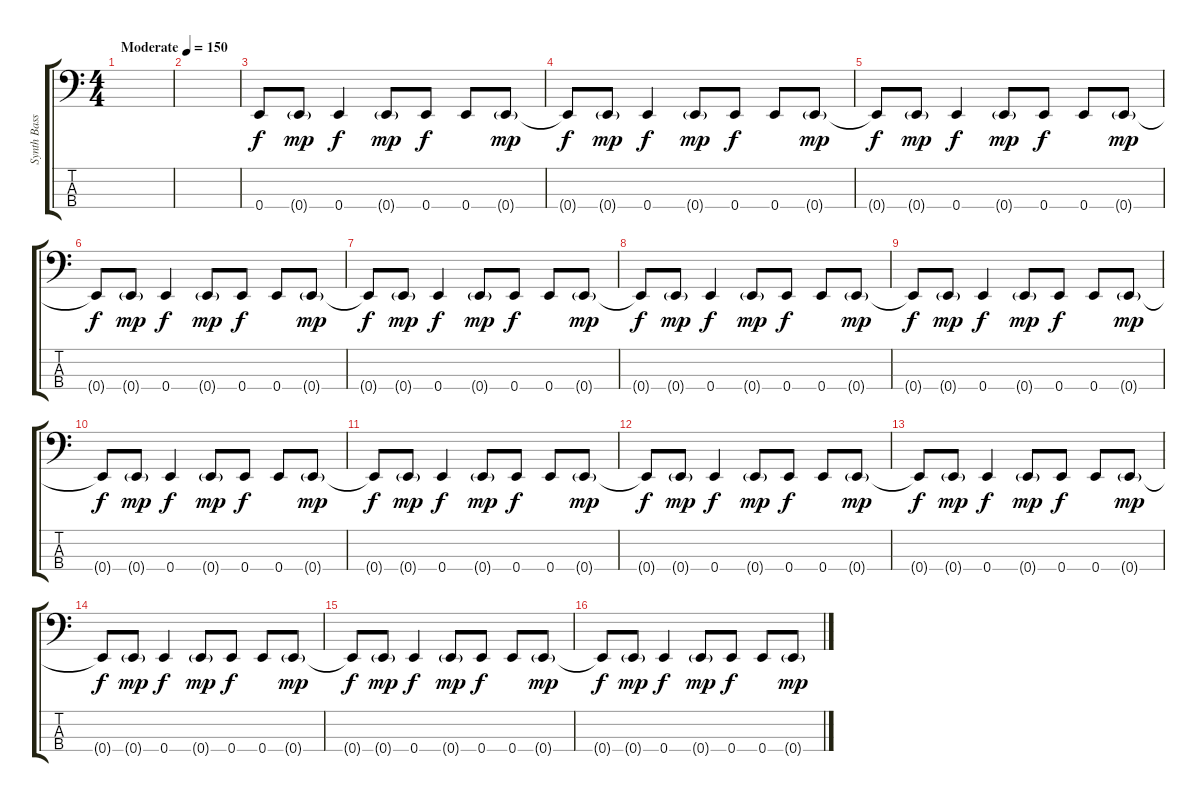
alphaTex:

\track ("Synth Bass" "Synth Bass") {instrument synthbass1}
\staff {score tabs}
\tuning (G2 D2 A1 E1) {hide}
\ts (4 4)
\tempo (150 "Moderate")
\clef f4
\ks c
|
|
0.4.8 0.4{g}.8{dy mp} 0.4.4{dy f} 0.4{g}.8{dy mp} 0.4.8{dy f} 0.4.8 0.4{g}.8{dy mp} |
0.4{t}.8{dy f} 0.4{g}.8{dy mp} 0.4.4{dy f} 0.4{g}.8{dy mp} 0.4.8{dy f} 0.4.8 0.4{g}.8{dy mp} |
0.4{t}.8{dy f} 0.4{g}.8{dy mp} 0.4.4{dy f} 0.4{g}.8{dy mp} 0.4.8{dy f} 0.4.8 0.4{g}.8{dy mp} |
0.4{t}.8{dy f} 0.4{g}.8{dy mp} 0.4.4{dy f} 0.4{g}.8{dy mp} 0.4.8{dy f} 0.4.8 0.4{g}.8{dy mp} |
0.4{t}.8{dy f} 0.4{g}.8{dy mp} 0.4.4{dy f} 0.4{g}.8{dy mp} 0.4.8{dy f} 0.4.8 0.4{g}.8{dy mp} |
0.4{t}.8{dy f} 0.4{g}.8{dy mp} 0.4.4{dy f} 0.4{g}.8{dy mp} 0.4.8{dy f} 0.4.8 0.4{g}.8{dy mp} |
0.4{t}.8{dy f} 0.4{g}.8{dy mp} 0.4.4{dy f} 0.4{g}.8{dy mp} 0.4.8{dy f} 0.4.8 0.4{g}.8{dy mp} |
0.4{t}.8{dy f} 0.4{g}.8{dy mp} 0.4.4{dy f} 0.4{g}.8{dy mp} 0.4.8{dy f} 0.4.8 0.4{g}.8{dy mp} |
0.4{t}.8{dy f} 0.4{g}.8{dy mp} 0.4.4{dy f} 0.4{g}.8{dy mp} 0.4.8{dy f} 0.4.8 0.4{g}.8{dy mp} |
0.4{t}.8{dy f} 0.4{g}.8{dy mp} 0.4.4{dy f} 0.4{g}.8{dy mp} 0.4.8{dy f} 0.4.8 0.4{g}.8{dy mp} |
0.4{t}.8{dy f} 0.4{g}.8{dy mp} 0.4.4{dy f} 0.4{g}.8{dy mp} 0.4.8{dy f} 0.4.8 0.4{g}.8{dy mp} |
0.4{t}.8{dy f} 0.4{g}.8{dy mp} 0.4.4{dy f} 0.4{g}.8{dy mp} 0.4.8{dy f} 0.4.8 0.4{g}.8{dy mp} |
0.4{t}.8{dy f} 0.4{g}.8{dy mp} 0.4.4{dy f} 0.4{g}.8{dy mp} 0.4.8{dy f} 0.4.8 0.4{g}.8{dy mp} |
0.4{t}.8{dy f} 0.4{g}.8{dy mp} 0.4.4{dy f} 0.4{g}.8{dy mp} 0.4.8{dy f} 0.4.8 0.4{g}.8{dy mp}
